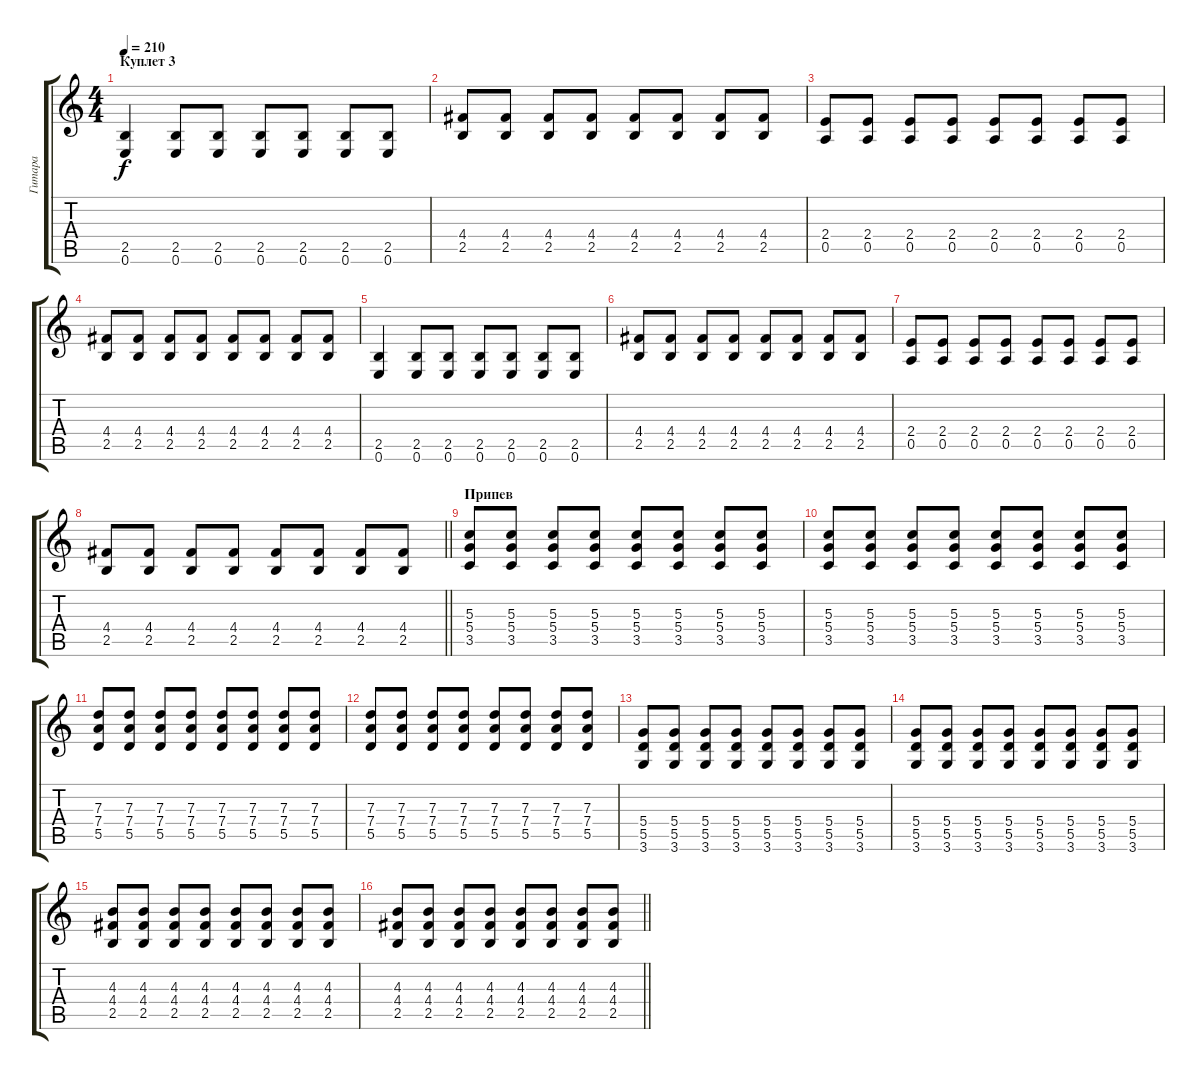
\track ("Гитара" "Гитара") {instrument distortionguitar}
\staff {score tabs}
\tuning (E4 B3 G3 D3 A2 E2) {hide}
\ts (4 4)
\section ("" "Куплет 3")
\tempo 210
\clef g2
\ks c
(2.5 0.6).4{dy f} (2.5 0.6).8 (2.5 0.6).8 (2.5 0.6).8 (2.5 0.6).8 (2.5 0.6).8 (2.5 0.6).8 |
(4.4 2.5).8 (4.4 2.5).8 (4.4 2.5).8 (4.4 2.5).8 (4.4 2.5).8 (4.4 2.5).8 (4.4 2.5).8 (4.4 2.5).8 |
(2.4 0.5).8 (2.4 0.5).8 (2.4 0.5).8 (2.4 0.5).8 (2.4 0.5).8 (2.4 0.5).8 (2.4 0.5).8 (2.4 0.5).8 |
(4.4 2.5).8 (4.4 2.5).8 (4.4 2.5).8 (4.4 2.5).8 (4.4 2.5).8 (4.4 2.5).8 (4.4 2.5).8 (4.4 2.5).8 |
(2.5 0.6).4 (2.5 0.6).8 (2.5 0.6).8 (2.5 0.6).8 (2.5 0.6).8 (2.5 0.6).8 (2.5 0.6).8 |
(4.4 2.5).8 (4.4 2.5).8 (4.4 2.5).8 (4.4 2.5).8 (4.4 2.5).8 (4.4 2.5).8 (4.4 2.5).8 (4.4 2.5).8 |
(2.4 0.5).8 (2.4 0.5).8 (2.4 0.5).8 (2.4 0.5).8 (2.4 0.5).8 (2.4 0.5).8 (2.4 0.5).8 (2.4 0.5).8 |
\barLineRight lightlight
(4.4 2.5).8 (4.4 2.5).8 (4.4 2.5).8 (4.4 2.5).8 (4.4 2.5).8 (4.4 2.5).8 (4.4 2.5).8 (4.4 2.5).8 |
\section ("" "Припев")
(5.3 5.4 3.5).8 (5.3 5.4 3.5).8 (5.3 5.4 3.5).8 (5.3 5.4 3.5).8 (5.3 5.4 3.5).8 (5.3 5.4 3.5).8 (5.3 5.4 3.5).8 (5.3 5.4 3.5).8 |
(5.3 5.4 3.5).8 (5.3 5.4 3.5).8 (5.3 5.4 3.5).8 (5.3 5.4 3.5).8 (5.3 5.4 3.5).8 (5.3 5.4 3.5).8 (5.3 5.4 3.5).8 (5.3 5.4 3.5).8 |
(7.3 7.4 5.5).8 (7.3 7.4 5.5).8 (7.3 7.4 5.5).8 (7.3 7.4 5.5).8 (7.3 7.4 5.5).8 (7.3 7.4 5.5).8 (7.3 7.4 5.5).8 (7.3 7.4 5.5).8 |
(7.3 7.4 5.5).8 (7.3 7.4 5.5).8 (7.3 7.4 5.5).8 (7.3 7.4 5.5).8 (7.3 7.4 5.5).8 (7.3 7.4 5.5).8 (7.3 7.4 5.5).8 (7.3 7.4 5.5).8 |
(5.4 5.5 3.6).8 (5.4 5.5 3.6).8 (5.4 5.5 3.6).8 (5.4 5.5 3.6).8 (5.4 5.5 3.6).8 (5.4 5.5 3.6).8 (5.4 5.5 3.6).8 (5.4 5.5 3.6).8 |
(5.4 5.5 3.6).8 (5.4 5.5 3.6).8 (5.4 5.5 3.6).8 (5.4 5.5 3.6).8 (5.4 5.5 3.6).8 (5.4 5.5 3.6).8 (5.4 5.5 3.6).8 (5.4 5.5 3.6).8 |
(4.3 4.4 2.5).8 (4.3 4.4 2.5).8 (4.3 4.4 2.5).8 (4.3 4.4 2.5).8 (4.3 4.4 2.5).8 (4.3 4.4 2.5).8 (4.3 4.4 2.5).8 (4.3 4.4 2.5).8 |
\barLineRight lightlight
(4.3 4.4 2.5).8 (4.3 4.4 2.5).8 (4.3 4.4 2.5).8 (4.3 4.4 2.5).8 (4.3 4.4 2.5).8 (4.3 4.4 2.5).8 (4.3 4.4 2.5).8 (4.3 4.4 2.5).8
